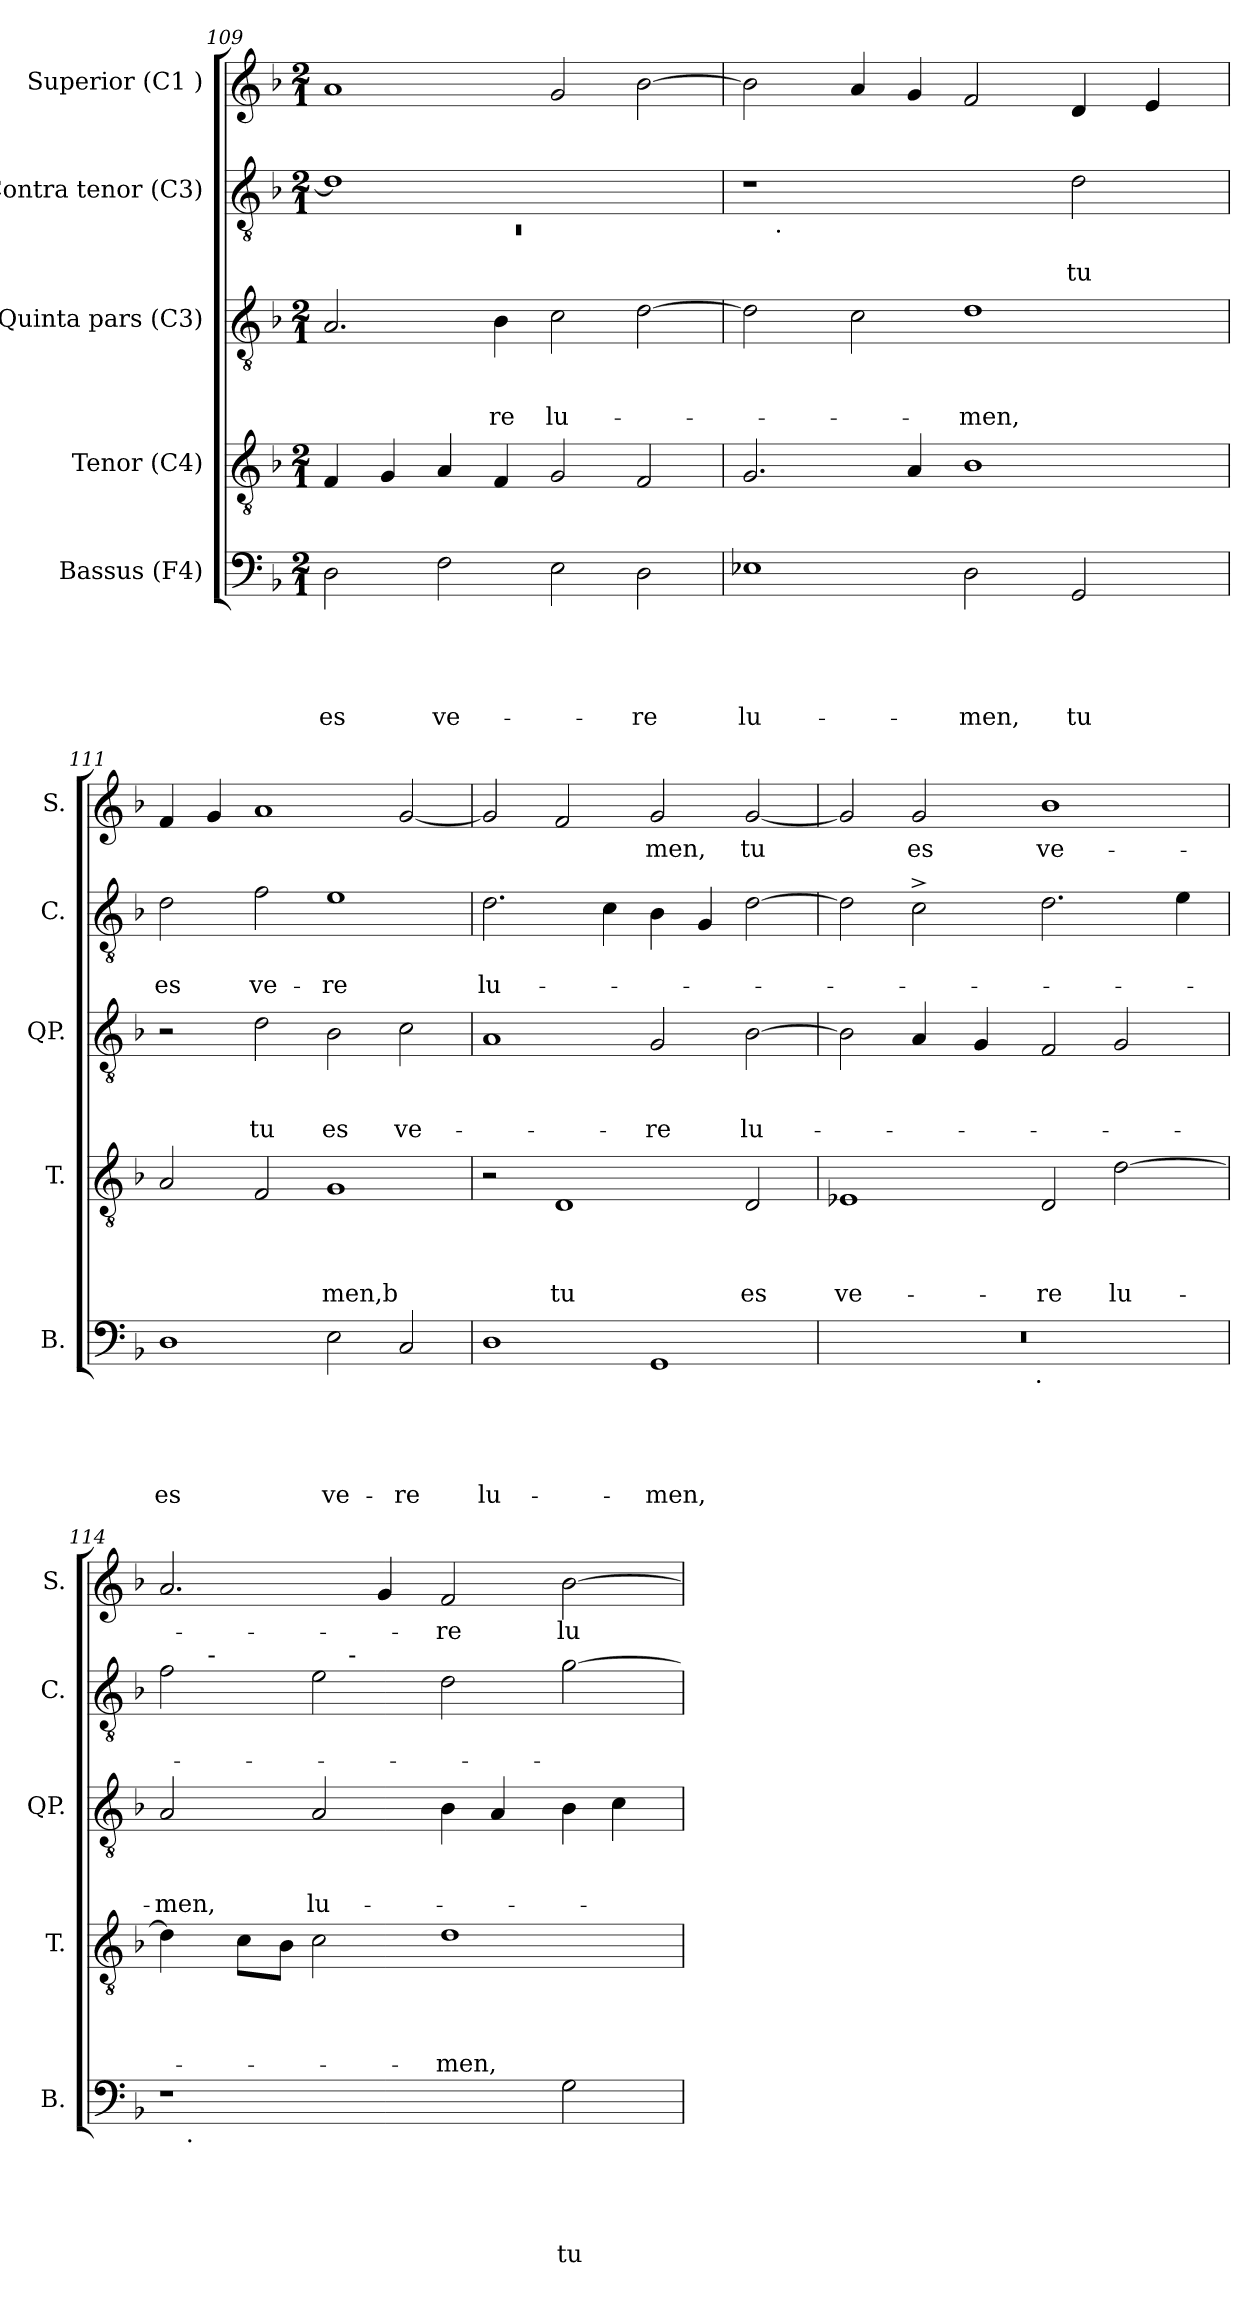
**kern	**text	**text	**text	**text	**text	**kern	**text	**text	**text	**text	**kern	**text	**text	**text	**kern	**text	**text	**kern	**text
*part5	*part5	*part5	*part5	*part5	*part5	*part4	*part4	*part4	*part4	*part4	*part3	*part3	*part3	*part3	*part2	*part2	*part2	*part1	*part1
*staff5	*staff5	*staff5	*staff5	*staff5	*staff5	*staff4	*staff4	*staff4	*staff4	*staff4	*staff3	*staff3	*staff3	*staff3	*staff2	*staff2	*staff2	*staff1	*staff1
*I"Bassus (F4)	*	*	*	*	*	*I"Tenor (C4)	*	*	*	*	*I"Quinta pars (C3)	*	*	*	*I"Contra tenor (C3)	*	*	*I"Superior (C1 )	*
*I'B.	*	*	*	*	*	*I'T.	*	*	*	*	*I'QP.	*	*	*	*I'C.	*	*	*I'S.	*
*clefF4	*	*	*	*	*	*clefGv2	*	*	*	*	*clefGv2	*	*	*	*clefGv2	*	*	*clefG2	*
*k[b-]	*	*	*	*	*	*k[b-]	*	*	*	*	*k[b-]	*	*	*	*k[b-]	*	*	*k[b-]	*
*F:	*	*	*	*	*	*F:	*	*	*	*	*F:	*	*	*	*F:	*	*	*F:	*
*M2/1	*	*	*	*	*	*M2/1	*	*	*	*	*M2/1	*	*	*	*M2/1	*	*	*M2/1	*
=109	=109	=109	=109	=109	=109	=109	=109	=109	=109	=109	=109	=109	=109	=109	=109	=109	=109	=109	=109
*	*	*	*	*	*	*	*	*	*	*	*	*	*	*	*^	*	*	*	*
!	!	!	!	!	!LO:LY:b	!	!	!	!	!	!	!	!	!	!	!LO:N:vis=1	!	!	!	!
2D\	.	.	.	.	es	4F/	.	.	.	.	2.A/	.	.	.	1d]	0rC	.	.	1a	.
.	.	.	.	.	.	4G/	.	.	.	.	.	.	.	.	.	.	.	.	.	.
!	!	!	!	!	!LO:LY:b	!	!	!	!	!	!	!	!	!	!	!	!	!	!	!
2F\	.	.	.	.	ve-	4A/	.	.	.	.	.	.	.	.	.	.	.	.	.	.
!	!	!	!	!	!	!	!	!	!	!	!	!	!	!LO:LY:b	!	!	!	!	!	!
.	.	.	.	.	.	4F/	.	.	.	.	4B-\	.	.	-re	.	.	.	.	.	.
!	!	!	!	!	!	!	!	!	!	!	!	!	!	!LO:LY:b	!	!	!	!	!	!
2E\	.	.	.	.	.	2G/	.	.	.	.	2c\	.	.	lu-	1ryy	.	.	.	2g/	.
!	!	!	!	!	!LO:LY:b	!	!	!	!	!	!	!	!	!	!	!	!	!	!	!
2D\	.	.	.	.	-re	2F/	.	.	.	.	[>2d\	.	.	.	.	.	.	.	[>2b-\	.
!!LO:PB:g=z
=110	=110	=110	=110	=110	=110	=110	=110	=110	=110	=110	=110	=110	=110	=110	=110	=110	=110	=110	=110	=110
!	!	!	!	!	!LO:LY:b	!	!	!	!	!	!	!	!	!	!	!	!	!	!	!
1E-	.	.	.	.	lu-	2.G/	.	.	.	.	2d\]	.	.	.	1r	16.ryy	.	.	2b-\]	.
!	!	!	!	!	!	!	!	!	!	!	!	!	!	!	!	!LO:TX:b:t=.	!	!	!	!
.	.	.	.	.	.	.	.	.	.	.	.	.	.	.	.	1ryy	.	.	.	.
.	.	.	.	.	.	.	.	.	.	.	2c\	.	.	.	.	.	.	.	4a/	.
.	.	.	.	.	.	4A/	.	.	.	.	.	.	.	.	.	.	.	.	4g/	.
!	!	!	!	!	!LO:LY:b	!	!	!	!	!	!	!	!	!LO:LY:b	!	!	!	!	!	!
2D\	.	.	.	.	-men,	1B-	.	.	.	.	1d	.	.	-men,	2ryy	.	.	.	2f/	.
.	.	.	.	.	.	.	.	.	.	.	.	.	.	.	.	2ryy	.	.	.	.
!	!	!	!	!	!LO:LY:b	!	!	!	!	!	!	!	!	!	!	!	!	!LO:LY:b	!	!
2GG/	.	.	.	.	tu	.	.	.	.	.	.	.	.	.	2d\	.	.	tu	4d/	.
.	.	.	.	.	.	.	.	.	.	.	.	.	.	.	.	4ryy	.	.	.	.
.	.	.	.	.	.	.	.	.	.	.	.	.	.	.	.	.	.	.	4e/	.
.	.	.	.	.	.	.	.	.	.	.	.	.	.	.	.	8ryy	.	.	.	.
.	.	.	.	.	.	.	.	.	.	.	.	.	.	.	.	32ryy	.	.	.	.
=111	=111	=111	=111	=111	=111	=111	=111	=111	=111	=111	=111	=111	=111	=111	=111	=111	=111	=111	=111	=111
!	!	!	!	!	!LO:LY:b	!	!	!	!	!	!	!	!	!	!	!	!	!LO:LY:b	!	!
*	*	*	*	*	*	*	*	*	*	*	*	*	*	*	*v	*v	*	*	*	*
1D	.	.	.	.	es	2A/	.	.	.	.	2r	.	.	.	2d\	.	es	4f/	.
.	.	.	.	.	.	.	.	.	.	.	.	.	.	.	.	.	.	4g/	.
!	!	!	!	!	!	!	!	!	!	!	!	!	!	!LO:LY:b	!	!	!LO:LY:b	!	!
.	.	.	.	.	.	2F/	.	.	.	.	2d\	.	.	tu	2f\	.	ve-	1a	.
!	!	!	!	!	!LO:LY:b	!	!	!	!	!LO:LY:b:rj	!	!	!	!LO:LY:b	!	!	!LO:LY:b	!	!
2E\	.	.	.	.	ve-	1G	.	.	.	-men,b	2B-\	.	.	es	1e	.	-re	.	.
!	!	!	!	!	!LO:LY:b	!	!	!	!	!	!	!	!	!LO:LY:b	!	!	!	!	!
2C/	.	.	.	.	-re	.	.	.	.	.	2c\	.	.	ve-	.	.	.	[<2g/	.
=112	=112	=112	=112	=112	=112	=112	=112	=112	=112	=112	=112	=112	=112	=112	=112	=112	=112	=112	=112
!	!	!	!	!	!LO:LY:b	!	!	!	!	!	!	!	!	!	!	!	!LO:LY:b	!	!
1D	.	.	.	.	lu-	2r	.	.	.	.	1A	.	.	.	2.d\	.	lu-	2g/]	.
!	!	!	!	!	!	!	!	!	!	!LO:LY:b	!	!	!	!	!	!	!	!	!
.	.	.	.	.	.	1D	.	.	.	tu	.	.	.	.	.	.	.	2f/	.
.	.	.	.	.	.	.	.	.	.	.	.	.	.	.	4c\	.	.	.	.
!	!	!	!	!	!LO:LY:b	!	!	!	!	!	!	!	!	!LO:LY:b	!	!	!	!	!LO:LY:b
1GG	.	.	.	.	-men,	.	.	.	.	.	2G/	.	.	-re	4B-\	.	.	2g/	-men,
.	.	.	.	.	.	.	.	.	.	.	.	.	.	.	4G/	.	.	.	.
!	!	!	!	!	!	!	!	!	!	!LO:LY:b	!	!	!	!LO:LY:b	!	!	!	!	!LO:LY:b
.	.	.	.	.	.	2D/	.	.	.	es	[>2B-\	.	.	lu-	[>2d\	.	.	[<2g/	tu
=113	=113	=113	=113	=113	=113	=113	=113	=113	=113	=113	=113	=113	=113	=113	=113	=113	=113	=113	=113
!	!	!	!	!	!	!	!	!	!	!LO:LY:b	!	!	!	!	!	!	!	!	!
*^	*	*	*	*	*	*	*	*	*	*	*	*	*	*	*	*	*	*	*
0r	3%2ryy	.	.	.	.	.	1E-	.	.	.	ve-	2B-\]	.	.	.	2d\]	.	.	2g/]	.
!	!	!	!	!	!	!	!	!	!	!	!	!	!	!	!	!	!	!	!	!LO:LY:b
.	.	.	.	.	.	.	.	.	.	.	.	4A/	.	.	.	2c^>\	.	.	2g/	es
.	6ryy	.	.	.	.	.	.	.	.	.	.	.	.	.	.	.	.	.	.	.
.	.	.	.	.	.	.	.	.	.	.	.	4G/	.	.	.	.	.	.	.	.
.	12...ryy	.	.	.	.	.	.	.	.	.	.	.	.	.	.	.	.	.	.	.
!	!LO:TX:b:t=.	!	!	!	!	!	!	!	!	!	!	!	!	!	!	!	!	!	!	!
.	3%2ryy	.	.	.	.	.	.	.	.	.	.	.	.	.	.	.	.	.	.	.
!	!	!	!	!	!	!	!	!	!	!	!LO:LY:b	!	!	!	!	!	!	!	!	!LO:LY:b
.	.	.	.	.	.	.	2D/	.	.	.	-re	2F/	.	.	.	2.d\	.	.	1b-	ve-
!	!	!	!	!	!	!	!	!	!	!	!LO:LY:b	!	!	!	!	!	!	!	!	!
.	.	.	.	.	.	.	[<2d\	.	.	.	lu-	2G/	.	.	.	.	.	.	.	.
.	3ryy	.	.	.	.	.	.	.	.	.	.	.	.	.	.	.	.	.	.	.
.	.	.	.	.	.	.	.	.	.	.	.	.	.	.	.	4e\	.	.	.	.
.	96ryy	.	.	.	.	.	.	.	.	.	.	.	.	.	.	.	.	.	.	.
!!LO:LB:g=z
=114	=114	=114	=114	=114	=114	=114	=114	=114	=114	=114	=114	=114	=114	=114	=114	=114	=114	=114	=114	=114
!	!	!	!	!	!	!	!	!	!	!	!	!	!	!	!LO:LY:b	!	!	!	!	!
*	*	*	*	*	*	*	*	*	*	*	*	*	*	*	*	*^	*	*	*	*
*	*	*	*	*	*	*	*	*	*	*	*	*	*	*	*	*	*^	*	*	*	*
1r	12ryy	.	.	.	.	.	4d\]	.	.	.	.	2A/	.	.	-men,	2f\	12..ryy	3ryy	.	.	2.a/	.
!	!LO:TX:b:t=.	!	!	!	!	!	!	!	!	!	!	!	!	!	!	!	!	!	!	!	!	!
.	3%2ryy	.	.	.	.	.	.	.	.	.	.	.	.	.	.	.	.	.	.	.	.	.
!	!	!	!	!	!	!	!	!	!	!	!	!	!	!	!	!	!LO:TX:a:t=-	!	!	!	!	!
.	.	.	.	.	.	.	.	.	.	.	.	.	.	.	.	.	3%2ryy	.	.	.	.	.
.	.	.	.	.	.	.	8c\L	.	.	.	.	.	.	.	.	.	.	.	.	.	.	.
.	.	.	.	.	.	.	.	.	.	.	.	.	.	.	.	.	.	6...ryy	.	.	.	.
.	.	.	.	.	.	.	8B-\J	.	.	.	.	.	.	.	.	.	.	.	.	.	.	.
!	!	!	!	!	!	!	!	!	!	!	!	!	!	!	!LO:LY:b	!	!	!	!	!	!	!
.	.	.	.	.	.	.	2c\	.	.	.	.	2A/	.	.	lu-	2e\	.	.	.	.	.	.
!	!	!	!	!	!	!	!	!	!	!	!	!	!	!	!	!	!	!LO:TX:a:t=-	!	!	!	!
.	.	.	.	.	.	.	.	.	.	.	.	.	.	.	.	.	.	3%2ryy	.	.	.	.
.	3%2...ryy	.	.	.	.	.	.	.	.	.	.	.	.	.	.	.	.	.	.	.	4g/	.
.	.	.	.	.	.	.	.	.	.	.	.	.	.	.	.	.	3%2ryy	.	.	.	.	.
!	!	!	!	!	!	!	!	!	!	!	!LO:LY:b	!	!	!	!	!	!	!	!	!	!	!LO:LY:b
2ryy	.	.	.	.	.	.	1d	.	.	.	-men,	4B-\	.	.	.	2d\	.	.	.	.	2f/	-re
.	.	.	.	.	.	.	.	.	.	.	.	4A/	.	.	.	.	.	.	.	.	.	.
.	.	.	.	.	.	.	.	.	.	.	.	.	.	.	.	.	.	3%2ryy	.	.	.	.
.	.	.	.	.	.	.	.	.	.	.	.	.	.	.	.	.	3ryy	.	.	.	.	.
!	!	!	!	!	!	!LO:LY:b	!	!	!	!	!	!	!	!	!	!	!	!	!	!	!	!LO:LY:b
2G\	.	.	.	.	.	tu	.	.	.	.	.	4B-\	.	.	.	[>2g\	.	.	.	.	[>2b-\	lu-
.	.	.	.	.	.	.	.	.	.	.	.	4c\	.	.	.	.	.	.	.	.	.	.
.	.	.	.	.	.	.	.	.	.	.	.	.	.	.	.	.	6ryy	.	.	.	.	.
.	.	.	.	.	.	.	.	.	.	.	.	.	.	.	.	.	48ryy	48ryy	.	.	.	.
*v	*v	*	*	*	*	*	*	*	*	*	*	*	*	*	*	*v	*v	*v	*	*	*	*
=	=	=	=	=	=	=	=	=	=	=	=	=	=	=	=	=	=	=	=
*-	*-	*-	*-	*-	*-	*-	*-	*-	*-	*-	*-	*-	*-	*-	*-	*-	*-	*-	*-
